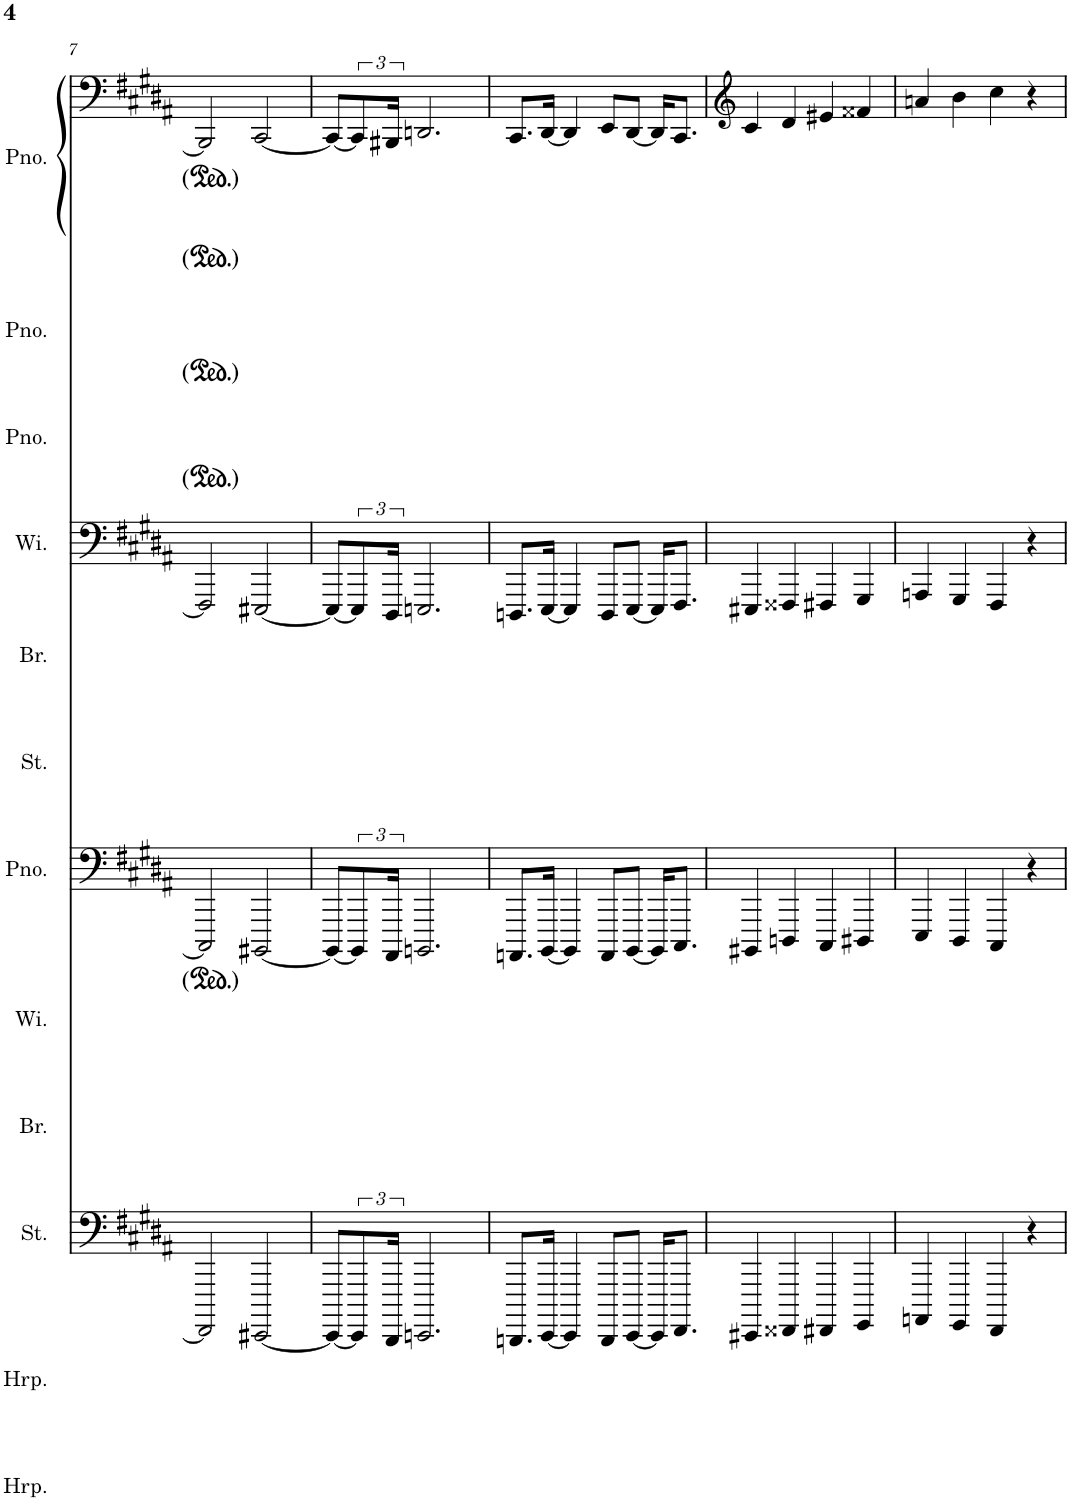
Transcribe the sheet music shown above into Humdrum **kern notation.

**kern	**kern	**kern	**kern	**kern	**kern	**kern	**kern	**kern	**kern	**kern	**kern	**kern
*part12	*part11	*part10	*part9	*part8	*part7	*part6	*part5	*part4	*part3	*part2	*part1	*part1
*staff13	*staff12	*staff11	*staff10	*staff9	*staff8	*staff7	*staff6	*staff5	*staff4	*staff3	*staff2	*staff1
*I"Harp	*I"Harp	*I"Strings	*I"Brass	*I"Winds	*I"Piano	*I"Strings	*I"Brass	*I"Winds	*I"Piano	*I"Piano	*I"Piano	*
*I'Hrp.	*I'Hrp.	*I'St.	*I'Br.	*I'Wi.	*I'Pno.	*I'St.	*I'Br.	*I'Wi.	*I'Pno.	*I'Pno.	*I'Pno.	*
!!LO:PB:g=z
*clefG2	*clefG2	*clefF4	*clefG2	*clefG2	*clefF4	*clefG2	*clefG2	*clefF4	*clefG2	*clefG2	*clefG2	*clefF4
*k[f#c#g#d#a#]	*k[f#c#g#d#a#]	*k[f#c#g#d#a#]	*k[f#c#g#d#a#]	*k[f#c#g#d#a#]	*k[f#c#g#d#a#]	*k[f#c#g#d#a#]	*k[f#c#g#d#a#]	*k[f#c#g#d#a#]	*k[f#c#g#d#a#]	*k[f#c#g#d#a#]	*k[f#c#g#d#a#]	*k[f#c#g#d#a#]
*M4/4	*M4/4	*M4/4	*M4/4	*M4/4	*M4/4	*M4/4	*M4/4	*M4/4	*M4/4	*M4/4	*M4/4	*M4/4
=7	=7	=7	=7	=7	=7	=7	=7	=7	=7	=7	=7	=7
1r	1r	2FFFF#/]	1r	1r	2CCC#/]	1r	1r	2FFF#/]	1r	1r	1r	2BBB/]
.	.	[2EEEE#X/	.	.	[2BBBB#X/	.	.	[2EEE#X/	.	.	.	[2CC#/
=8	=8	=8	=8	=8	=8	=8	=8	=8	=8	=8	=8	=8
1r	1r	8EEEE#/L_	1r	1r	8BBBB#/L_	1r	1r	8EEE#/L_	1r	1r	1r	8CC#/L_
.	.	12EEEE#/]	.	.	12BBBB#/]	.	.	12EEE#/]	.	.	.	12CC#/]
.	.	24DDDD#/Jk	.	.	24AAAA#/Jk	.	.	24DDD#/Jk	.	.	.	24BBB#X/Jk
.	.	2.EEEEn/	.	.	2.BBBBn/	.	.	2.EEEn/	.	.	.	2.DDn/
=9	=9	=9	=9	=9	=9	=9	=9	=9	=9	=9	=9	=9
1r	1r	8.DDDDn/L	1r	1r	8.AAAAn/L	1r	1r	8.DDDn/L	1r	1r	1r	8.CC#/L
.	.	[16EEEE/Jk	.	.	[16BBBB/Jk	.	.	[16EEE/Jk	.	.	.	[16DD#/Jk
.	.	4EEEE/]	.	.	4BBBB/]	.	.	4EEE/]	.	.	.	4DD#/]
.	.	8DDDD/L	.	.	8AAAA/L	.	.	8DDD/L	.	.	.	8EE/L
.	.	[8EEEE/J	.	.	[8BBBB/J	.	.	[8EEE/J	.	.	.	[8DD#/J
.	.	16EEEE/KL]	.	.	16BBBB/KL]	.	.	16EEE/KL]	.	.	.	16DD#/KL]
.	.	8.FFFF#/J	.	.	8.CCC#/J	.	.	8.FFF#/J	.	.	.	8.CC#/J
=10	=10	=10	=10	=10	=10	=10	=10	=10	=10	=10	=10	=10
*	*	*	*	*	*	*	*	*	*	*	*	*clefG2
1r	1r	4EEEE#X/	1r	1r	4BBBB#X/	1r	1r	4EEE#X/	1r	1r	1r	4c#/
.	.	4FFFF##X/	.	.	4DDDn/	.	.	4FFF##X/	.	.	.	4d#/
.	.	4FFFF#X/	.	.	4CCC#/	.	.	4FFF#X/	.	.	.	4e#X/
.	.	4GGGG#/	.	.	4DDD#X/	.	.	4GGG#/	.	.	.	4f##X/
=11	=11	=11	=11	=11	=11	=11	=11	=11	=11	=11	=11	=11
1r	1r	4AAAAn/	1r	1r	4EEE/	1r	1r	4AAAn/	1r	1r	1r	4an/
.	.	4GGGG#/	.	.	4DDD#/	.	.	4GGG#/	.	.	.	4b\
.	.	4FFFF#/	.	.	4CCC#/	.	.	4FFF#/	.	.	.	4cc#\
.	.	4r	.	.	4r	.	.	4r	.	.	.	4r
=	=	=	=	=	=	=	=	=	=	=	=	=
*-	*-	*-	*-	*-	*-	*-	*-	*-	*-	*-	*-	*-
